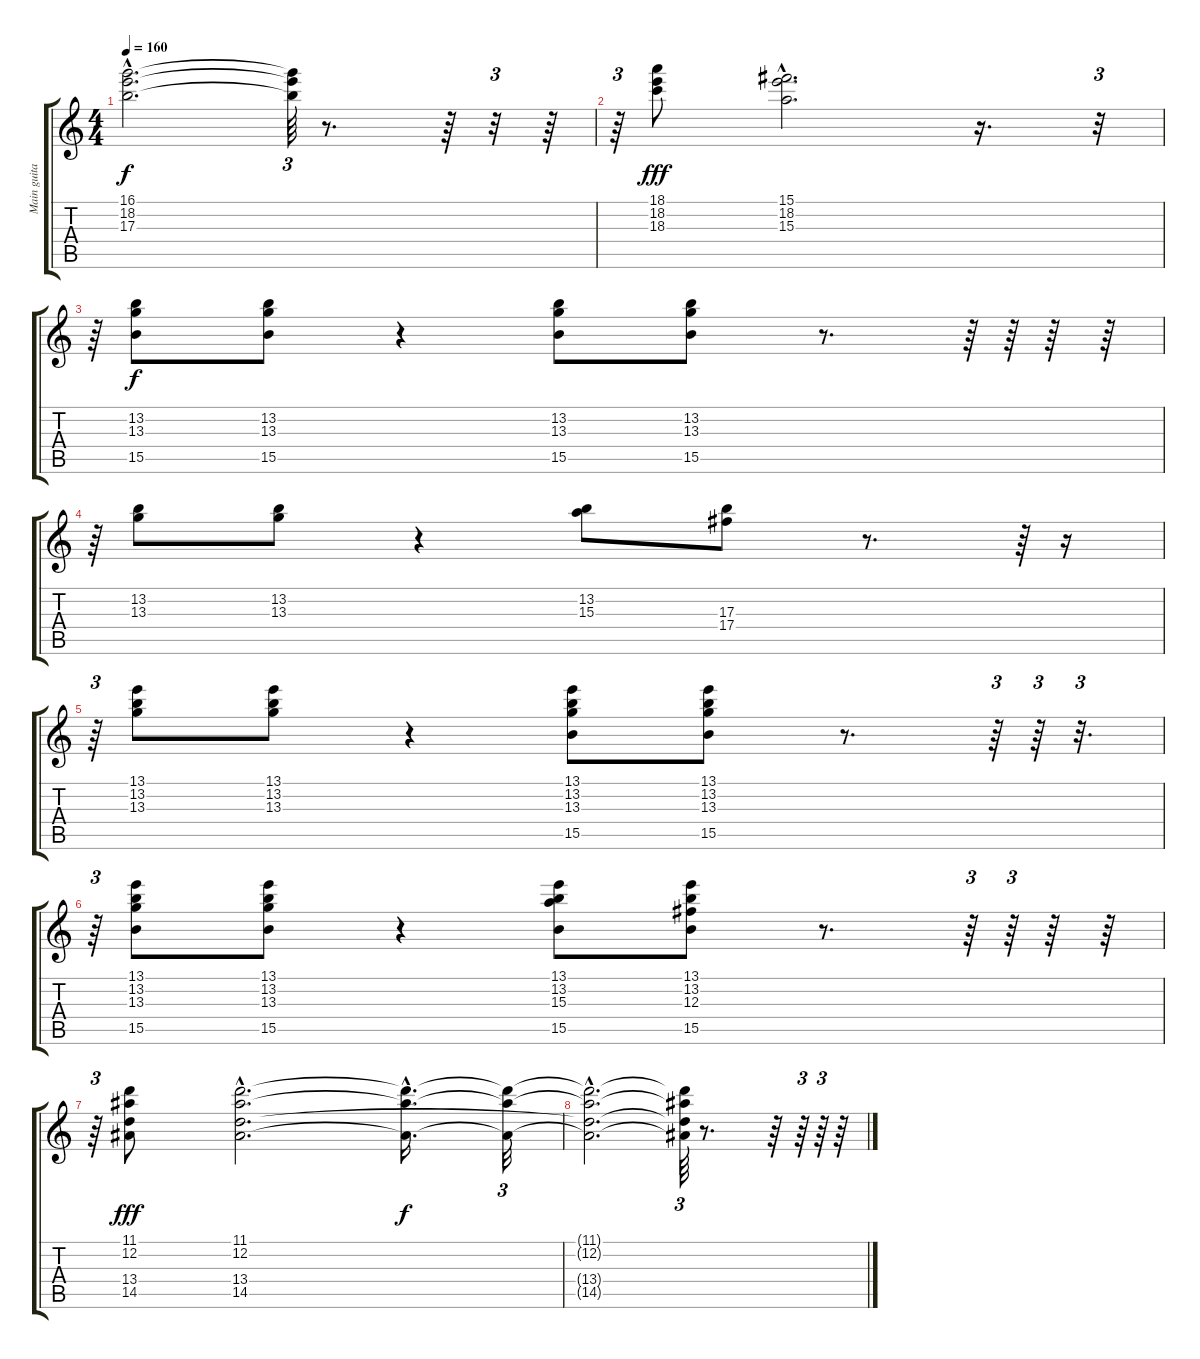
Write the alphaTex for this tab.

\track ("Main guitar" "Main guita") {instrument electricguitarjazz}
\staff {score tabs}
\tuning (Eb4 Bb3 Gb3 Db3 Ab2 Eb2) {hide}
\ts (4 4)
\tempo 160
\clef g2
\ks c
(16.1{hac t} 18.2{hac t} 17.3{hac t}).2{d dy f} (16.1{t} 18.2{t} 17.3{t}).64{tu (3 2)} r.8{d} r.64 r.32{tu (3 2)} r.64 |
r.64{tu (3 2)} (18.1 18.2 18.3).8{dy fff} (15.1{hac} 18.2{hac} 15.3{hac}).2{d} r.16{d} r.32{tu (3 2)} |
r.64{tu (3 2)} (13.2 13.3 15.5).8{dy f} (13.2 13.3 15.5).8 r.4 (13.2 13.3 15.5).8 (13.2 13.3 15.5).8 r.8{d} r.64{tu (3 2)} r.64{tu (3 2)} r.64 r.64 |
r.64{tu (3 2)} (13.2 13.3).8 (13.2 13.3).8 r.4 (13.2 15.3).8 (17.3 17.4).8 r.8{d} r.64{tu (3 2)} r.16{tu (3 2)} |
r.64{tu (3 2)} (13.1 13.2 13.3).8 (13.1 13.2 13.3).8 r.4 (13.1 13.2 13.3 15.5).8 (13.1 13.2 13.3 15.5).8 r.8{d} r.64{tu (3 2)} r.64{tu (3 2)} r.32{d tu (3 2)} |
r.64{tu (3 2)} (13.1 13.2 13.3 15.5).8 (13.1 13.2 13.3 15.5).8 r.4 (13.1 13.2 15.3 15.5).8 (13.1 13.2 12.3 15.5).8 r.8{d} r.64{tu (3 2)} r.64{tu (3 2)} r.64 r.64 |
r.64{tu (3 2)} (11.1 12.2 13.4 14.5).8{dy fff} (11.1{hac} 12.2{hac} 13.4{hac} 14.5{hac}).2{d} (11.1{hac t} 12.2{hac t} 14.5{hac t}).16{d dy f} (11.1{t} 12.2{t} 14.5{t}).32{tu (3 2)} |
(11.1{hac t} 12.2{hac t} 13.4{hac t} 14.5{hac t}).2{d} (11.1{t} 12.2{t} 13.4{t} 14.5{t}).64{tu (3 2)} r.8{d} r.64 r.64{tu (3 2)} r.64{tu (3 2)} r.64
